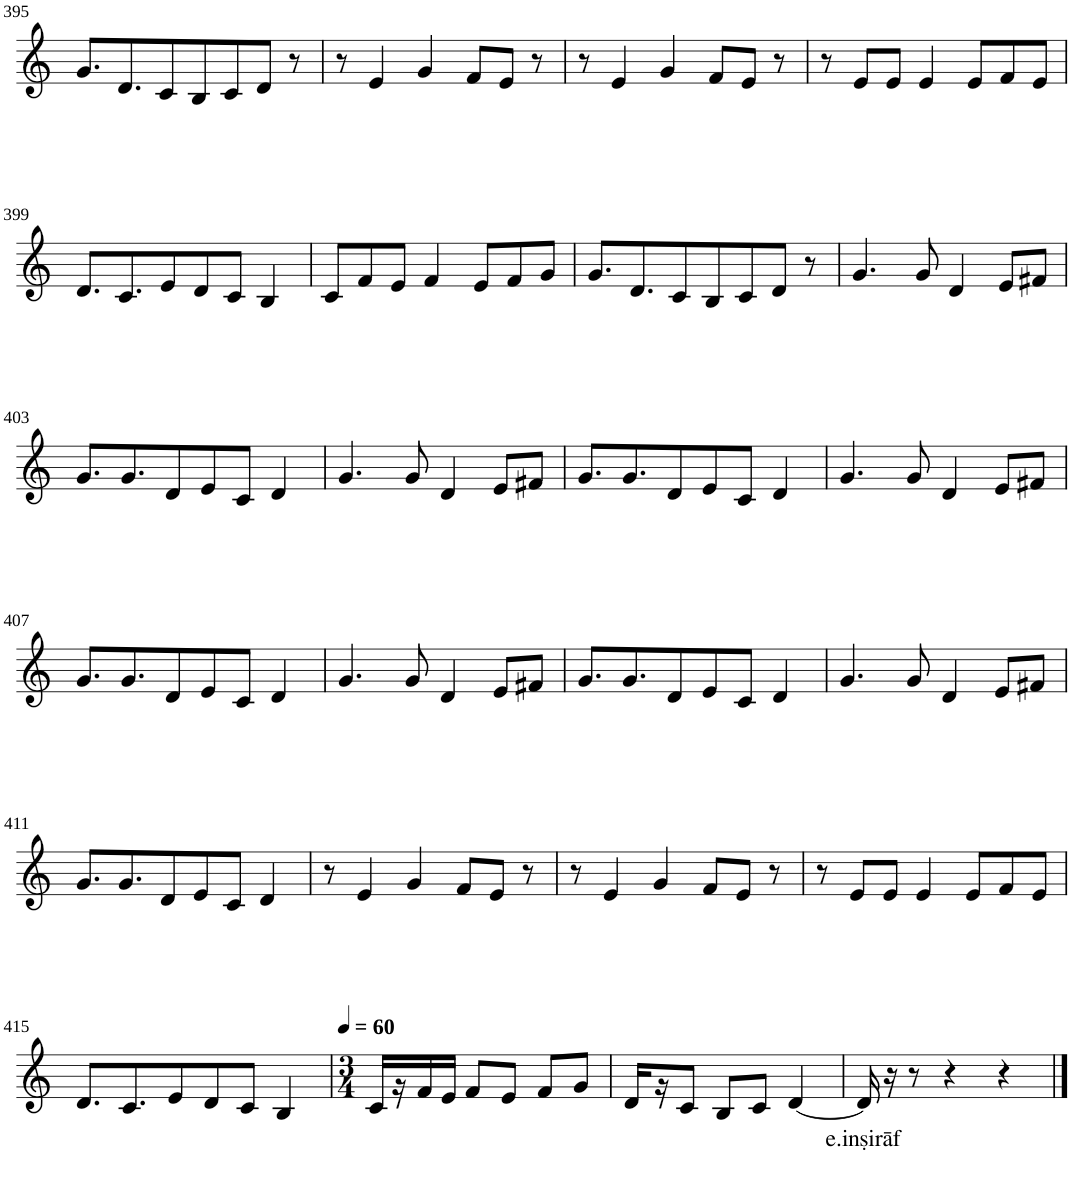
**kern	**text
*part1	*part1
*staff1	*staff1
*I"Violin	*
!!LO:PB:g=z
*clefG2	*
*k[]	*
*M8/8	*
=395	=395
8.g/L	.
8.d/	.
8c/	.
8B/	.
8c/	.
8d/J	.
8r	.
=396	=396
8r	.
4e/	.
4g/	.
8f/L	.
8e/J	.
8r	.
=397	=397
8r	.
4e/	.
4g/	.
8f/L	.
8e/J	.
8r	.
=398	=398
8r	.
8e/L	.
8e/J	.
4e/	.
8e/L	.
8f/	.
8e/J	.
!!LO:LB:g=z
=399	=399
8.d/L	.
8.c/	.
8e/	.
8d/	.
8c/J	.
4B/	.
=400	=400
8c/L	.
8f/	.
8e/J	.
4f/	.
8e/L	.
8f/	.
8g/J	.
=401	=401
8.g/L	.
8.d/	.
8c/	.
8B/	.
8c/	.
8d/J	.
8r	.
=402	=402
4.g/	.
8g/	.
4d/	.
8e/L	.
8f#X/J	.
!!LO:LB:g=z
=403	=403
8.g/L	.
8.g/	.
8d/	.
8e/	.
8c/J	.
4d/	.
=404	=404
4.g/	.
8g/	.
4d/	.
8e/L	.
8f#X/J	.
=405	=405
8.g/L	.
8.g/	.
8d/	.
8e/	.
8c/J	.
4d/	.
=406	=406
4.g/	.
8g/	.
4d/	.
8e/L	.
8f#X/J	.
!!LO:LB:g=z
=407	=407
8.g/L	.
8.g/	.
8d/	.
8e/	.
8c/J	.
4d/	.
=408	=408
4.g/	.
8g/	.
4d/	.
8e/L	.
8f#X/J	.
=409	=409
8.g/L	.
8.g/	.
8d/	.
8e/	.
8c/J	.
4d/	.
=410	=410
4.g/	.
8g/	.
4d/	.
8e/L	.
8f#X/J	.
!!LO:LB:g=z
=411	=411
8.g/L	.
8.g/	.
8d/	.
8e/	.
8c/J	.
4d/	.
=412	=412
8r	.
4e/	.
4g/	.
8f/L	.
8e/J	.
8r	.
=413	=413
8r	.
4e/	.
4g/	.
8f/L	.
8e/J	.
8r	.
=414	=414
8r	.
8e/L	.
8e/J	.
4e/	.
8e/L	.
8f/	.
8e/J	.
!!LO:LB:g=z
=415	=415
8.d/L	.
8.c/	.
8e/	.
8d/	.
8c/J	.
4B/	.
=416	=416
*M3/4	*
*MM60	*
16c/LL	.
16r	.
16f/	.
16e/JJ	.
8f/L	.
8e/J	.
8f/L	.
8g/J	.
=417	=417
16d/LL	.
16r	.
8c/J	.
8B/L	.
8c/J	.
[4d/	.
=418	=418
!	!LO:LY:b
16d/]	e.inṣirāf
16r	.
8r	.
4r	.
4r	.
==	==
*-	*-
